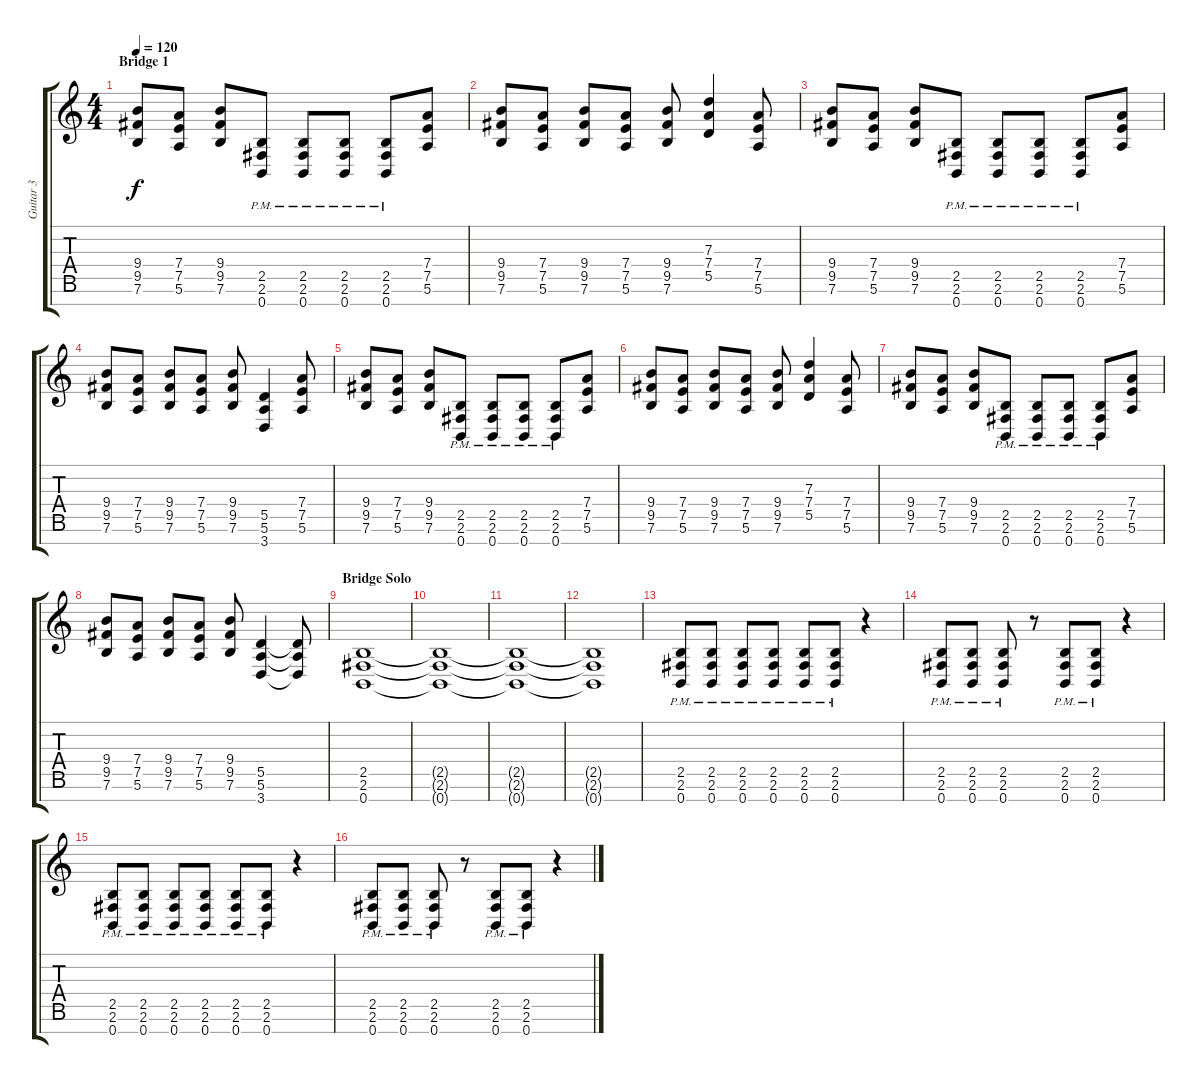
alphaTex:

\track ("Guitar 3" "Guitar 3") {instrument overdrivenguitar}
\staff {score tabs}
\tuning (E4 B3 G3 D3 A2 E2 B1) {hide}
\ts (4 4)
\section ("" "Bridge 1")
\tempo 120
\clef g2
\ks c
(9.4 9.5 7.6).8{dy f} (7.4 7.5 5.6).8 (9.4 9.5 7.6).8 (2.5{pm} 2.6{pm} 0.7{pm}).8 (2.5{pm} 2.6{pm} 0.7{pm}).8 (2.5{pm} 2.6{pm} 0.7{pm}).8 (2.5{pm} 2.6{pm} 0.7{pm}).8 (7.4 7.5 5.6).8 |
(9.4 9.5 7.6).8 (7.4 7.5 5.6).8 (9.4 9.5 7.6).8 (7.4 7.5 5.6).8 (9.4 9.5 7.6).8 (7.3 7.4 5.5).4 (7.4 7.5 5.6).8 |
(9.4 9.5 7.6).8 (7.4 7.5 5.6).8 (9.4 9.5 7.6).8 (2.5{pm} 2.6{pm} 0.7{pm}).8 (2.5{pm} 2.6{pm} 0.7{pm}).8 (2.5{pm} 2.6{pm} 0.7{pm}).8 (2.5{pm} 2.6{pm} 0.7{pm}).8 (7.4 7.5 5.6).8 |
(9.4 9.5 7.6).8 (7.4 7.5 5.6).8 (9.4 9.5 7.6).8 (7.4 7.5 5.6).8 (9.4 9.5 7.6).8 (5.5 5.6 3.7).4 (7.4 7.5 5.6).8 |
(9.4 9.5 7.6).8 (7.4 7.5 5.6).8 (9.4 9.5 7.6).8 (2.5{pm} 2.6{pm} 0.7{pm}).8 (2.5{pm} 2.6{pm} 0.7{pm}).8 (2.5{pm} 2.6{pm} 0.7{pm}).8 (2.5{pm} 2.6{pm} 0.7{pm}).8 (7.4 7.5 5.6).8 |
(9.4 9.5 7.6).8 (7.4 7.5 5.6).8 (9.4 9.5 7.6).8 (7.4 7.5 5.6).8 (9.4 9.5 7.6).8 (7.3 7.4 5.5).4 (7.4 7.5 5.6).8 |
(9.4 9.5 7.6).8 (7.4 7.5 5.6).8 (9.4 9.5 7.6).8 (2.5{pm} 2.6{pm} 0.7{pm}).8 (2.5{pm} 2.6{pm} 0.7{pm}).8 (2.5{pm} 2.6{pm} 0.7{pm}).8 (2.5{pm} 2.6{pm} 0.7{pm}).8 (7.4 7.5 5.6).8 |
(9.4 9.5 7.6).8 (7.4 7.5 5.6).8 (9.4 9.5 7.6).8 (7.4 7.5 5.6).8 (9.4 9.5 7.6).8 (5.5 5.6 3.7).4 (5.5{t} 5.6{t} 3.7{t}).8 |
\section ("" "Bridge Solo")
(2.5 2.6 0.7).1 |
(2.5{t} 2.6{t} 0.7{t}).1 |
(2.5{t} 2.6{t} 0.7{t}).1 |
(2.5{t} 2.6{t} 0.7{t}).1 |
(2.5{pm} 2.6{pm} 0.7{pm}).8{instrument overdrivenguitar} (2.5{pm} 2.6{pm} 0.7{pm}).8 (2.5{pm} 2.6{pm} 0.7{pm}).8 (2.5{pm} 2.6{pm} 0.7{pm}).8 (2.5{pm} 2.6{pm} 0.7{pm}).8 (2.5{pm} 2.6{pm} 0.7{pm}).8 r.4 |
(2.5{pm} 2.6{pm} 0.7{pm}).8 (2.5{pm} 2.6{pm} 0.7{pm}).8 (2.5{pm} 2.6{pm} 0.7{pm}).8 r.8 (2.5{pm} 2.6{pm} 0.7{pm}).8 (2.5{pm} 2.6{pm} 0.7{pm}).8 r.4 |
(2.5{pm} 2.6{pm} 0.7{pm}).8 (2.5{pm} 2.6{pm} 0.7{pm}).8 (2.5{pm} 2.6{pm} 0.7{pm}).8 (2.5{pm} 2.6{pm} 0.7{pm}).8 (2.5{pm} 2.6{pm} 0.7{pm}).8 (2.5{pm} 2.6{pm} 0.7{pm}).8 r.4 |
(2.5{pm} 2.6{pm} 0.7{pm}).8 (2.5{pm} 2.6{pm} 0.7{pm}).8 (2.5{pm} 2.6{pm} 0.7{pm}).8 r.8 (2.5{pm} 2.6{pm} 0.7{pm}).8 (2.5{pm} 2.6{pm} 0.7{pm}).8 r.4
